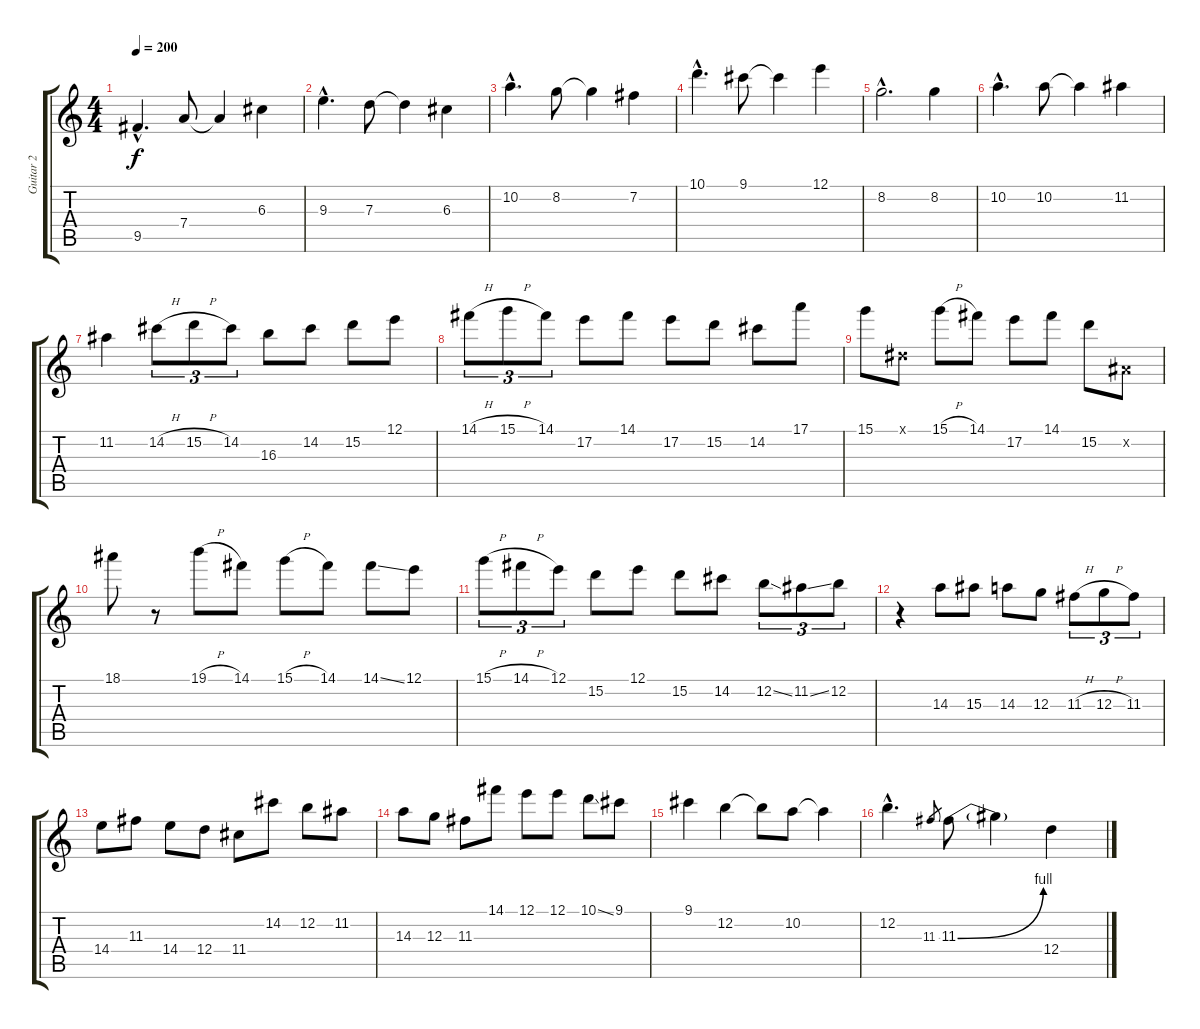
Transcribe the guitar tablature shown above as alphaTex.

\track ("Guitar 2" "Guitar 2") {instrument distortionguitar}
\staff {score tabs}
\tuning (E4 B3 G3 D3 A2 E2) {hide}
\ts (4 4)
\tempo 200
\clef g2
\ks c
9.5{hac}.4{d dy f} 7.4.8 7.4{t}.4 6.3.4 |
9.3{hac}.4{d} 7.3.8 7.3{t}.4 6.3.4 |
10.2{hac}.4{d} 8.2.8 8.2{t}.4 7.2.4 |
10.1{hac}.4{d} 9.1.8 9.1{t}.4 12.1.4 |
8.2{hac}.2{d} 8.2.4 |
10.2{hac}.4{d} 10.2.8 10.2{t}.4 11.2.4 |
11.2.4 14.2{h}.8{tu (3 2)} 15.2{h}.8{tu (3 2)} 14.2.8{tu (3 2)} 16.3.8 14.2.8 15.2.8 12.1.8 |
14.1{h}.8{tu (3 2)} 15.1{h}.8{tu (3 2)} 14.1.8{tu (3 2)} 17.2.8 14.1.8 17.2.8 15.2.8 14.2.8 17.1.8 |
15.1.8 -1.1{x}.8 15.1{h}.8 14.1.8 17.2.8 14.1.8 15.2.8 -1.2{x}.8 |
18.1.8 r.8 19.1{h}.8 14.1.8 15.1{h}.8 14.1.8 14.1{ss}.8 12.1.8 |
15.1{h}.8{tu (3 2)} 14.1{h}.8{tu (3 2)} 12.1.8{tu (3 2)} 15.2.8 12.1.8 15.2.8 14.2.8 12.2{ss}.8{tu (3 2)} 11.2{ss}.8{tu (3 2)} 12.2.8{tu (3 2)} |
r.4 14.3.8 15.3.8 14.3.8 12.3.8 11.3{h}.8{tu (3 2)} 12.3{h}.8{tu (3 2)} 11.3.8{tu (3 2)} |
14.4.8 11.3.8 14.4.8 12.4.8 11.4.8 14.2.8 12.2.8 11.2.8 |
14.3.8 12.3.8 11.3.8 14.1.8 12.1.8 12.1.8 10.1{ss}.8 9.1.8 |
9.1.4 12.2.4 12.2{t}.8 10.2.8 10.2{t}.4 |
12.2{hac}.4{d} 11.3.8{gr} 11.3{be (bend 0 0 60 4)}.8 11.3{t}.4 12.4.4
